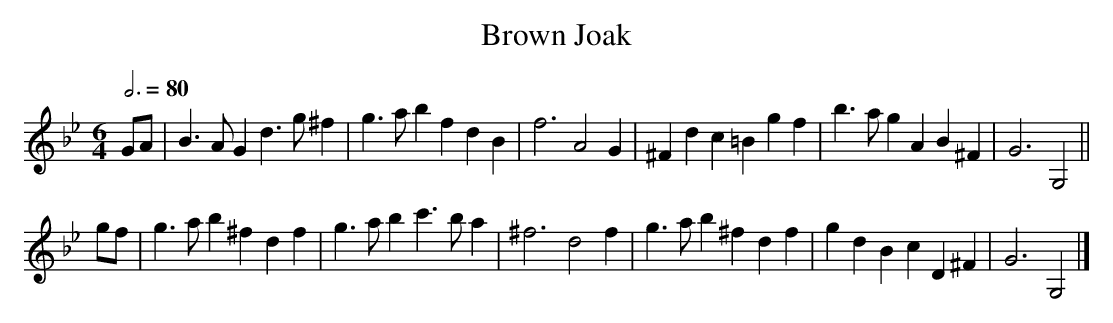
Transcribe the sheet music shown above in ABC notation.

X:1
T:Brown Joak
M:6/4
L:1/8
Q:3/4=80
K:Gmin
GA|B3A G2d3g^f2|g3ab2f2d2B2|f6A4G2|\
^F2d2c2=B2g2f2|b3a g2A2B2^F2|G6G,4||
gf|g3a b2^f2d2f2|g3a b2c'3b a2|^f6d4f2|\
g3ab2^f2d2f2|g2d2B2c2D2^F2|G6G,4|]
